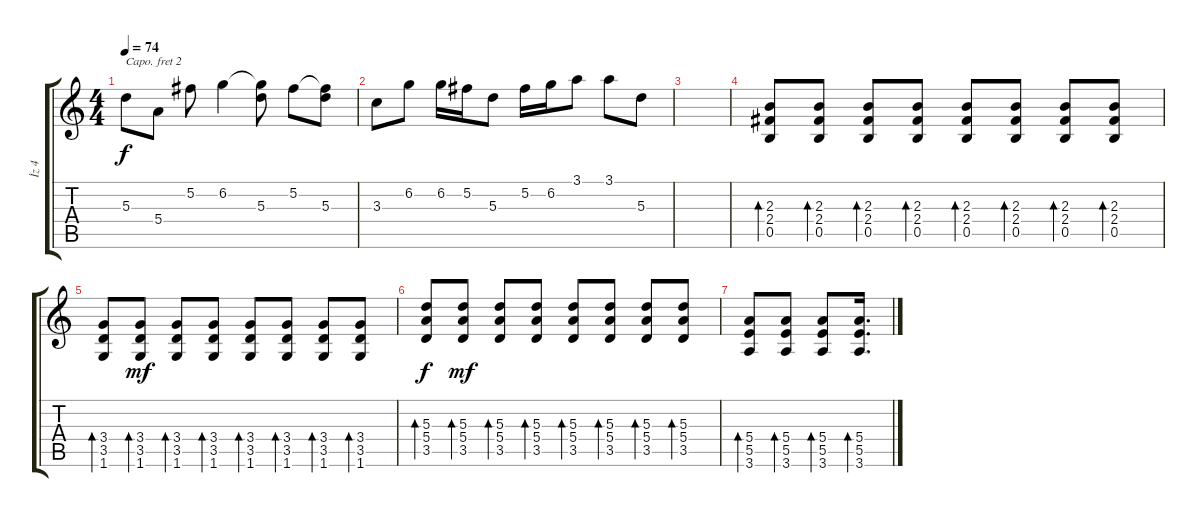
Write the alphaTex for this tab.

\track ("İz 4" "İz 4") {instrument acousticguitarsteel}
\staff {score tabs}
\capo 2
\tuning (E4 B3 G3 D3 A2 E2) {hide}
\ts (4 4)
\tempo 74
\clef g2
\ks c
5.3.8{dy f} 5.4.8 5.2.8 6.2.4 (6.2{t} 5.3).8 5.2.8 (5.2{t} 5.3).8 |
3.3.8 6.2.8 6.2.16 5.2.16 5.3.8 5.2.16 6.2.16 3.1.8 3.1.8 5.3.8 |
|
(2.3 2.4 0.5).8{bd 60} (2.3 2.4 0.5).8{bd 60} (2.3 2.4 0.5).8{bd 60} (2.3 2.4 0.5).8{bd 60} (2.3 2.4 0.5).8{bd 60} (2.3 2.4 0.5).8{bd 60} (2.3 2.4 0.5).8{bd 60} (2.3 2.4 0.5).8{bd 60} |
(3.4 3.5 1.6).8{bd 60} (3.4 3.5 1.6).8{bd 60 dy mf} (3.4 3.5 1.6).8{bd 60} (3.4 3.5 1.6).8{bd 60} (3.4 3.5 1.6).8{bd 60} (3.4 3.5 1.6).8{bd 60} (3.4 3.5 1.6).8{bd 60} (3.4 3.5 1.6).8{bd 60} |
(5.3 5.4 3.5).8{bd 60 dy f} (5.3 5.4 3.5).8{bd 60 dy mf} (5.3 5.4 3.5).8{bd 60} (5.3 5.4 3.5).8{bd 60} (5.3 5.4 3.5).8{bd 60} (5.3 5.4 3.5).8{bd 60} (5.3 5.4 3.5).8{bd 60} (5.3 5.4 3.5).8{bd 60} |
(5.4 5.5 3.6).8{bd 60} (5.4 5.5 3.6).8{bd 60} (5.4 5.5 3.6).8{bd 60} (5.4 5.5 3.6).16{d bd 120}
